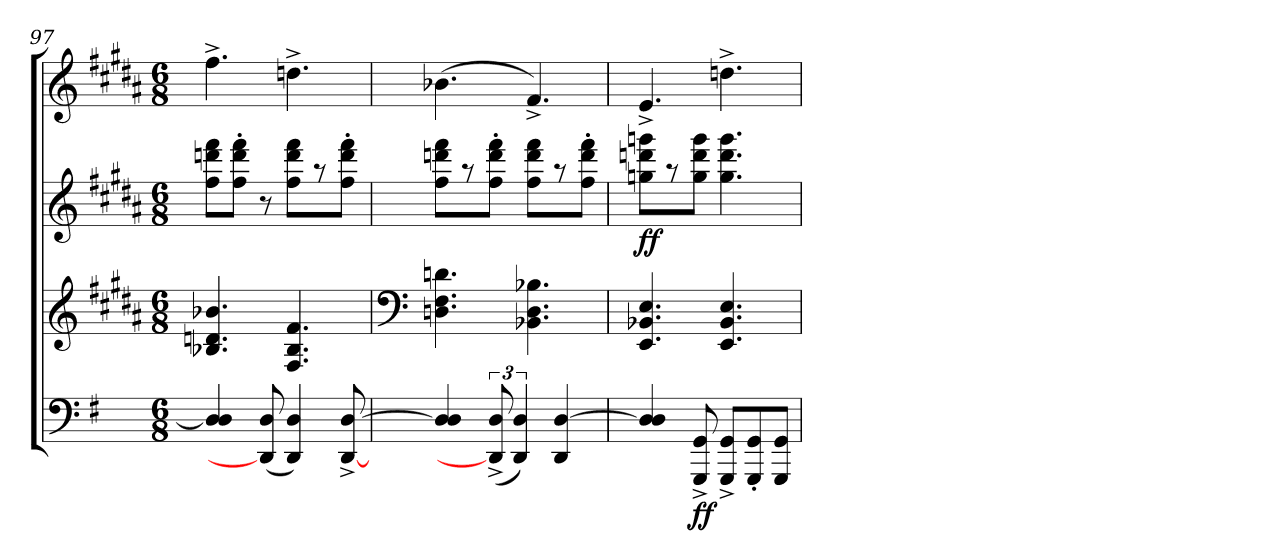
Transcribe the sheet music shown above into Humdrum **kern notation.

**kern	**dynam	**kern	**kern	**dynam	**kern
*part3	*part3	*part2	*part2	*part2	*part1
*staff4	*staff4	*staff3	*staff2	*staff2/3	*staff1
*clefF4	*	*clefG2	*clefG2	*	*clefG2
*k[f#]	*	*k[f#c#g#d#a#]	*k[f#c#g#d#a#]	*	*k[f#c#g#d#a#]
*M6/8	*	*M6/8	*M6/8	*	*M6/8
=97	=97	=97	=97	=97	=97
4D/] 4D/	.	4.B-X/ 4.dn/ 4.b-X/	8ff#\ 8dddn\ 8fff#\L	.	4.ff#^>\
.	.	.	8ff#\'> 8ddd\'> 8fff#\'>J	.	.
(<8DD/] 8D/	.	.	8r	.	.
4DD/ 4D/)	.	4.F#/ 4.B-/ 4.f#/	8ff#\ 8ddd\ 8fff#\L	.	4.ddn^>\
.	.	.	8r	.	.
[<8DD/^> [>8D/^>	.	.	8ff#\'> 8ddd\'> 8fff#\'>J	.	.
=98	=98	=98	=98	=98	=98
*	*	*clefF4	*	*	*
4D/] 4D/	.	4.Dn\ 4.F#\ 4.dn\	8ff#\ 8dddn\ 8fff#\L	.	(>4.b-X\
.	.	.	8r	.	.
(<12DD/]^> 12D/^>	.	.	8ff#\'> 8ddd\'> 8fff#\'>J	.	.
6DD/ 6D/)	.	.	.	.	.
.	.	4.BB-X\ 4.D\ 4.B-X\	8ff#\ 8ddd\ 8fff#\L	.	4.f#^>/)
4DD/ [>4D/	.	.	8r	.	.
.	.	.	8ff#\'> 8ddd\'> 8fff#\'>J	.	.
=99	=99	=99	=99	=99	=99
!	!	!	!	!LO:DY:b	!
4D/] 4D/	.	4.EE/ 4.BB-X/ 4.E/	8ggn\ 8dddn\ 8gggn\L	ff	4.e^>/
.	.	.	8r	.	.
!	!LO:DY:b	!	!	!	!
8GGG/^> 8GG/^>	ff	.	8gg\ 8ddd\ 8ggg\J	.	.
8GGG/^> 8GG/^>L	.	4.EE/ 4.BB-/ 4.E/	4.gg\ 4.ddd\ 4.ggg\	.	4.ddn^>\
8GGG/'> 8GG/'>	.	.	.	.	.
8GGG/ 8GG/J	.	.	.	.	.
=	=	=	=	=	=
*-	*-	*-	*-	*-	*-
